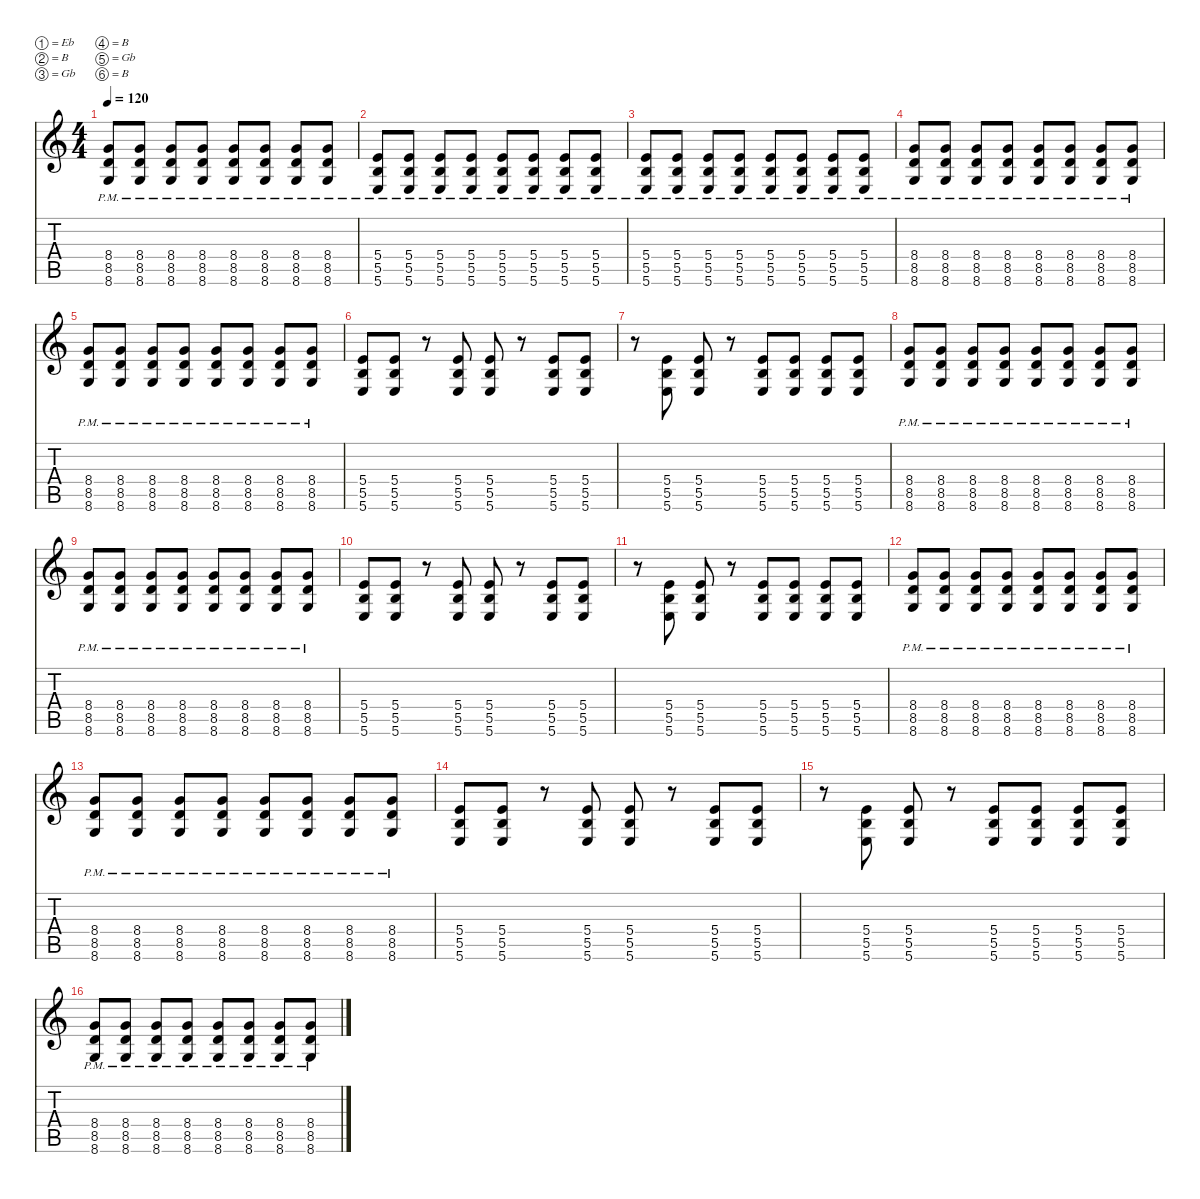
\defaultSystemsLayout 4
\hideDynamics
\bracketExtendMode nobrackets
\singleTrackTrackNamePolicy hidden
\multiTrackTrackNamePolicy hidden
\firstSystemTrackNameMode fullname
\firstSystemTrackNameOrientation horizontal
\otherSystemsTrackNameOrientation horizontal
\track ("Rhythm Guitar" "dist.guit.") {instrument distortionguitar}
\staff {score tabs}
\tuning (Eb4 B3 Gb3 B2 Gb2 B1)
\ts (4 4)
\tempo 120
\clef g2
\ks c
(8.4{pm} 8.5{pm} 8.6{pm}).8{dy f beam Up} (8.4{pm} 8.5{pm} 8.6{pm}).8{beam Up} (8.4{pm} 8.5{pm} 8.6{pm}).8{beam Up} (8.4{pm} 8.5{pm} 8.6{pm}).8{beam Up} (8.4{pm} 8.5{pm} 8.6{pm}).8{beam Up} (8.4{pm} 8.5{pm} 8.6{pm}).8{beam Up} (8.4{pm} 8.5{pm} 8.6{pm}).8{beam Up} (8.4{pm} 8.5{pm} 8.6{pm}).8{beam Up} |
(5.4{pm} 5.5{pm} 5.6{pm}).8{beam Up} (5.4{pm} 5.5{pm} 5.6{pm}).8{beam Up} (5.4{pm} 5.5{pm} 5.6{pm}).8{beam Up} (5.4{pm} 5.5{pm} 5.6{pm}).8{beam Up} (5.4{pm} 5.5{pm} 5.6{pm}).8{beam Up} (5.4{pm} 5.5{pm} 5.6{pm}).8{beam Up} (5.4{pm} 5.5{pm} 5.6{pm}).8{beam Up} (5.4{pm} 5.5{pm} 5.6{pm}).8{beam Up} |
(5.4{pm} 5.5{pm} 5.6{pm}).8{beam Up} (5.4{pm} 5.5{pm} 5.6{pm}).8{beam Up} (5.4{pm} 5.5{pm} 5.6{pm}).8{beam Up} (5.4{pm} 5.5{pm} 5.6{pm}).8{beam Up} (5.4{pm} 5.5{pm} 5.6{pm}).8{beam Up} (5.4{pm} 5.5{pm} 5.6{pm}).8{beam Up} (5.4{pm} 5.5{pm} 5.6{pm}).8{beam Up} (5.4{pm} 5.5{pm} 5.6{pm}).8{beam Up} |
(8.4{pm} 8.5{pm} 8.6{pm}).8{beam Up} (8.4{pm} 8.5{pm} 8.6{pm}).8{beam Up} (8.4{pm} 8.5{pm} 8.6{pm}).8{beam Up} (8.4{pm} 8.5{pm} 8.6{pm}).8{beam Up} (8.4{pm} 8.5{pm} 8.6{pm}).8{beam Up} (8.4{pm} 8.5{pm} 8.6{pm}).8{beam Up} (8.4{pm} 8.5{pm} 8.6{pm}).8{beam Up} (8.4{pm} 8.5{pm} 8.6{pm}).8{beam Up} |
(8.4{pm} 8.5{pm} 8.6{pm}).8{beam Up} (8.4{pm} 8.5{pm} 8.6{pm}).8{beam Up} (8.4{pm} 8.5{pm} 8.6{pm}).8{beam Up} (8.4{pm} 8.5{pm} 8.6{pm}).8{beam Up} (8.4{pm} 8.5{pm} 8.6{pm}).8{beam Up} (8.4{pm} 8.5{pm} 8.6{pm}).8{beam Up} (8.4{pm} 8.5{pm} 8.6{pm}).8{beam Up} (8.4{pm} 8.5{pm} 8.6{pm}).8{beam Up} |
(5.4 5.5 5.6).8{beam Up} (5.4 5.5 5.6).8{beam Up} r.8{beam Up} (5.4 5.5 5.6).8{beam Up} (5.4 5.5 5.6).8{beam Up} r.8{beam Up} (5.4 5.5 5.6).8{beam Up} (5.4 5.5 5.6).8{beam Up} |
r.8{beam Down} (5.4 5.5 5.6).8{beam Up} (5.4 5.5 5.6).8{beam Up} r.8{beam Up} (5.4 5.5 5.6).8{beam Up} (5.4 5.5 5.6).8{beam Up} (5.4 5.5 5.6).8{beam Up} (5.4 5.5 5.6).8{beam Up} |
(8.4{pm} 8.5{pm} 8.6{pm}).8{beam Up} (8.4{pm} 8.5{pm} 8.6{pm}).8{beam Up} (8.4{pm} 8.5{pm} 8.6{pm}).8{beam Up} (8.4{pm} 8.5{pm} 8.6{pm}).8{beam Up} (8.4{pm} 8.5{pm} 8.6{pm}).8{beam Up} (8.4{pm} 8.5{pm} 8.6{pm}).8{beam Up} (8.4{pm} 8.5{pm} 8.6{pm}).8{beam Up} (8.4{pm} 8.5{pm} 8.6{pm}).8{beam Up} |
(8.4{pm} 8.5{pm} 8.6{pm}).8{beam Up} (8.4{pm} 8.5{pm} 8.6{pm}).8{beam Up} (8.4{pm} 8.5{pm} 8.6{pm}).8{beam Up} (8.4{pm} 8.5{pm} 8.6{pm}).8{beam Up} (8.4{pm} 8.5{pm} 8.6{pm}).8{beam Up} (8.4{pm} 8.5{pm} 8.6{pm}).8{beam Up} (8.4{pm} 8.5{pm} 8.6{pm}).8{beam Up} (8.4{pm} 8.5{pm} 8.6{pm}).8{beam Up} |
(5.4 5.5 5.6).8{beam Up} (5.4 5.5 5.6).8{beam Up} r.8{beam Up} (5.4 5.5 5.6).8{beam Up} (5.4 5.5 5.6).8{beam Up} r.8{beam Up} (5.4 5.5 5.6).8{beam Up} (5.4 5.5 5.6).8{beam Up} |
r.8{beam Down} (5.4 5.5 5.6).8{beam Up} (5.4 5.5 5.6).8{beam Up} r.8{beam Up} (5.4 5.5 5.6).8{beam Up} (5.4 5.5 5.6).8{beam Up} (5.4 5.5 5.6).8{beam Up} (5.4 5.5 5.6).8{beam Up} |
(8.4{pm} 8.5{pm} 8.6{pm}).8{beam Up} (8.4{pm} 8.5{pm} 8.6{pm}).8{beam Up} (8.4{pm} 8.5{pm} 8.6{pm}).8{beam Up} (8.4{pm} 8.5{pm} 8.6{pm}).8{beam Up} (8.4{pm} 8.5{pm} 8.6{pm}).8{beam Up} (8.4{pm} 8.5{pm} 8.6{pm}).8{beam Up} (8.4{pm} 8.5{pm} 8.6{pm}).8{beam Up} (8.4{pm} 8.5{pm} 8.6{pm}).8{beam Up} |
(8.4{pm} 8.5{pm} 8.6{pm}).8{beam Up} (8.4{pm} 8.5{pm} 8.6{pm}).8{beam Up} (8.4{pm} 8.5{pm} 8.6{pm}).8{beam Up} (8.4{pm} 8.5{pm} 8.6{pm}).8{beam Up} (8.4{pm} 8.5{pm} 8.6{pm}).8{beam Up} (8.4{pm} 8.5{pm} 8.6{pm}).8{beam Up} (8.4{pm} 8.5{pm} 8.6{pm}).8{beam Up} (8.4{pm} 8.5{pm} 8.6{pm}).8{beam Up} |
(5.4 5.5 5.6).8{beam Up} (5.4 5.5 5.6).8{beam Up} r.8{beam Up} (5.4 5.5 5.6).8{beam Up} (5.4 5.5 5.6).8{beam Up} r.8{beam Up} (5.4 5.5 5.6).8{beam Up} (5.4 5.5 5.6).8{beam Up} |
r.8{beam Down} (5.4 5.5 5.6).8{beam Up} (5.4 5.5 5.6).8{beam Up} r.8{beam Up} (5.4 5.5 5.6).8{beam Up} (5.4 5.5 5.6).8{beam Up} (5.4 5.5 5.6).8{beam Up} (5.4 5.5 5.6).8{beam Up} |
(8.4{pm} 8.5{pm} 8.6{pm}).8{beam Up} (8.4{pm} 8.5{pm} 8.6{pm}).8{beam Up} (8.4{pm} 8.5{pm} 8.6{pm}).8{beam Up} (8.4{pm} 8.5{pm} 8.6{pm}).8{beam Up} (8.4{pm} 8.5{pm} 8.6{pm}).8{beam Up} (8.4{pm} 8.5{pm} 8.6{pm}).8{beam Up} (8.4{pm} 8.5{pm} 8.6{pm}).8{beam Up} (8.4{pm} 8.5{pm} 8.6{pm}).8{beam Up}
